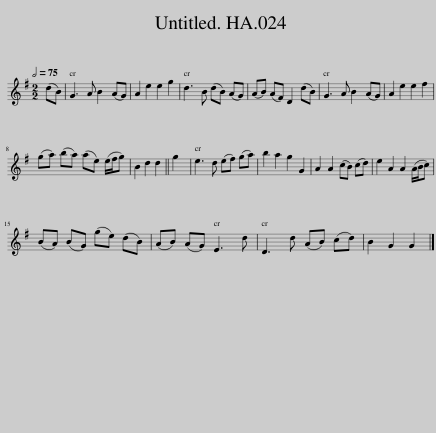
X:1
L:1/8
Q:1/2=75
M:2/2
I:linebreak $
K:G
V:1 treble
V:1
 (dB) | G3 A B2 (AG) | A2 e2 e2 g2 | d3 B (dB) (AG) | (AB) (AF) D2 (dB) | %5
 G3 A B2 (AG) | A2 e2 e2 f2 |$ (ga) (ba) (ae) (e/f/g) | B2 d2 d2 || g2 | %10
 e3 d (ef) (ga) | b2 a2 g2 G2 | A2 A2 (cB) (cd) | e2 A2 A2 (A/B/c) |$ (BA) (BG) (ge) (dB) | %15
 (AB) (AG) E3 d | D3 d (AB) (cd) | B2 G2 G2 |] %18
